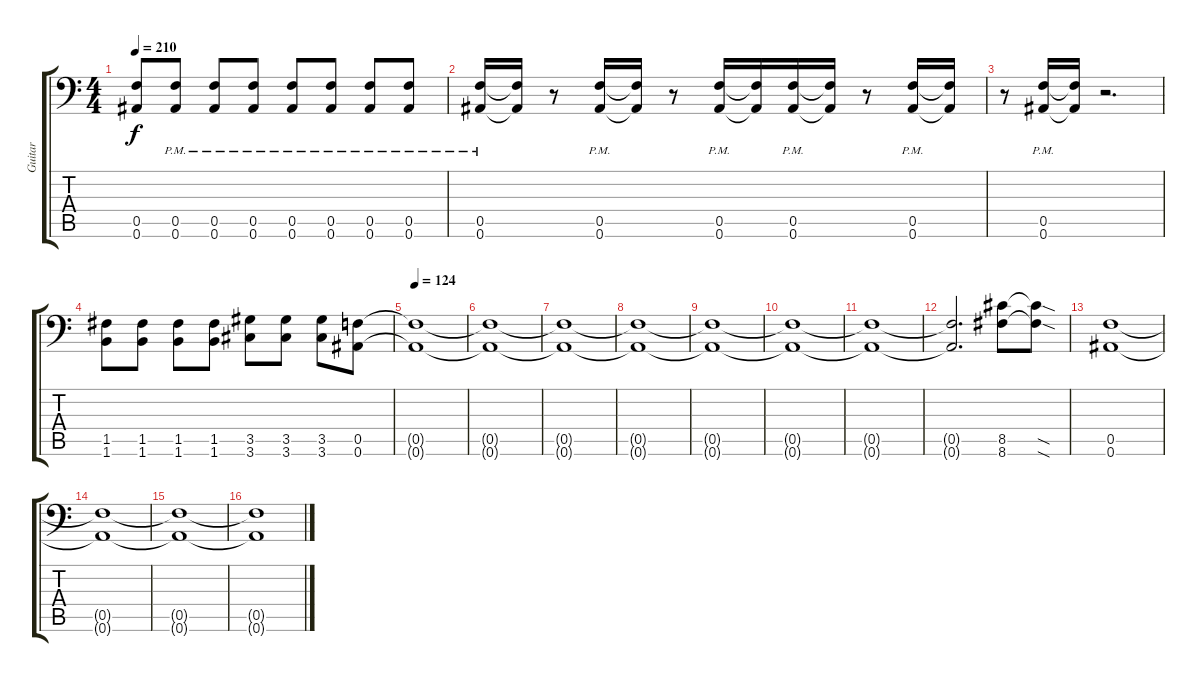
\track ("Guitar" "Guitar") {instrument distortionguitar}
\staff {score tabs}
\tuning (C4 G3 Eb3 Bb2 F2 Bb1) {hide}
\ts (4 4)
\tempo 210
\clef f4
\ks c
(0.5{t} 0.6{t}).8{dy f} (0.5{pm} 0.6{pm}).8 (0.5{pm} 0.6{pm}).8 (0.5{pm} 0.6{pm}).8 (0.5{pm} 0.6{pm}).8 (0.5{pm} 0.6{pm}).8 (0.5{pm} 0.6{pm}).8 (0.5{pm} 0.6{pm}).8 |
(0.5{pm} 0.6{pm}).16 (0.5{t} 0.6{t}).16 r.8 (0.5{pm} 0.6{pm}).16 (0.5{t} 0.6{t}).16 r.8 (0.5{pm} 0.6{pm}).16 (0.5{t} 0.6{t}).16 (0.5{pm} 0.6{pm}).16 (0.5{t} 0.6{t}).16 r.8 (0.5{pm} 0.6{pm}).16 (0.5{t} 0.6{t}).16 |
r.8 (0.5{pm} 0.6{pm}).16 (0.5{t} 0.6{t}).16 r.2{d} |
(1.5 1.6).8 (1.5 1.6).8 (1.5 1.6).8 (1.5 1.6).8 (3.5 3.6).8 (3.5 3.6).8 (3.5 3.6).8 (0.5 0.6).8 |
\tempo 124
(0.5{t} 0.6{t}).1 |
(0.5{t} 0.6{t}).1 |
(0.5{t} 0.6{t}).1 |
(0.5{t} 0.6{t}).1 |
(0.5{t} 0.6{t}).1 |
(0.5{t} 0.6{t}).1 |
(0.5{t} 0.6{t}).1 |
(0.5{t} 0.6{t}).2{d} (8.5 8.6).8 (8.5{sod t} 8.6{sod t}).8 |
(0.5 0.6).1 |
(0.5{t} 0.6{t}).1 |
(0.5{t} 0.6{t}).1 |
(0.5{t} 0.6{t}).1
